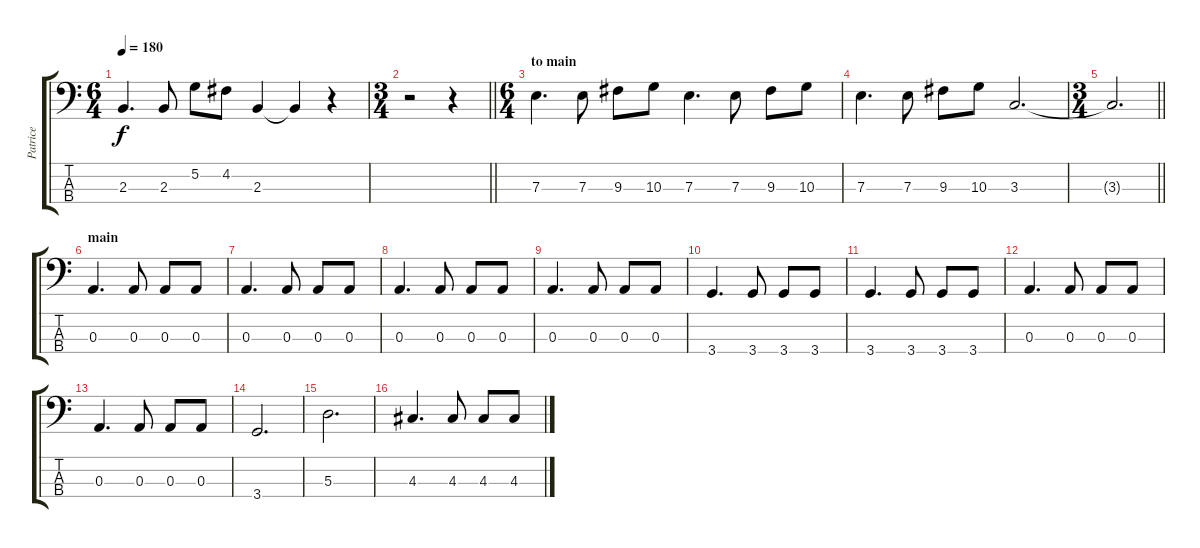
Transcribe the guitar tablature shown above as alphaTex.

\track ("Patrice" "Patrice") {instrument electricbassfinger}
\staff {score tabs}
\tuning (G2 D2 A1 E1) {hide}
\ts (6 4)
\tempo 180
\clef f4
\ks c
2.3.4{d dy f} 2.3.8 5.2.8 4.2.8 2.3.4 2.3{t}.4 r.4 |
\ts (3 4)
\barLineRight lightlight
r.2 r.4 |
\ts (6 4)
\section ("" "to main")
7.3.4{d} 7.3.8 9.3.8 10.3.8 7.3.4{d} 7.3.8 9.3.8 10.3.8 |
7.3.4{d} 7.3.8 9.3.8 10.3.8 3.3.2{d} |
\ts (3 4)
\barLineRight lightlight
3.3{t}.2{d} |
\section ("" "main")
0.3.4{d} 0.3.8 0.3.8 0.3.8 |
0.3.4{d} 0.3.8 0.3.8 0.3.8 |
0.3.4{d} 0.3.8 0.3.8 0.3.8 |
0.3.4{d} 0.3.8 0.3.8 0.3.8 |
3.4.4{d} 3.4.8 3.4.8 3.4.8 |
3.4.4{d} 3.4.8 3.4.8 3.4.8 |
0.3.4{d} 0.3.8 0.3.8 0.3.8 |
0.3.4{d} 0.3.8 0.3.8 0.3.8 |
3.4.2{d} |
5.3.2{d} |
4.3.4{d} 4.3.8 4.3.8 4.3.8
